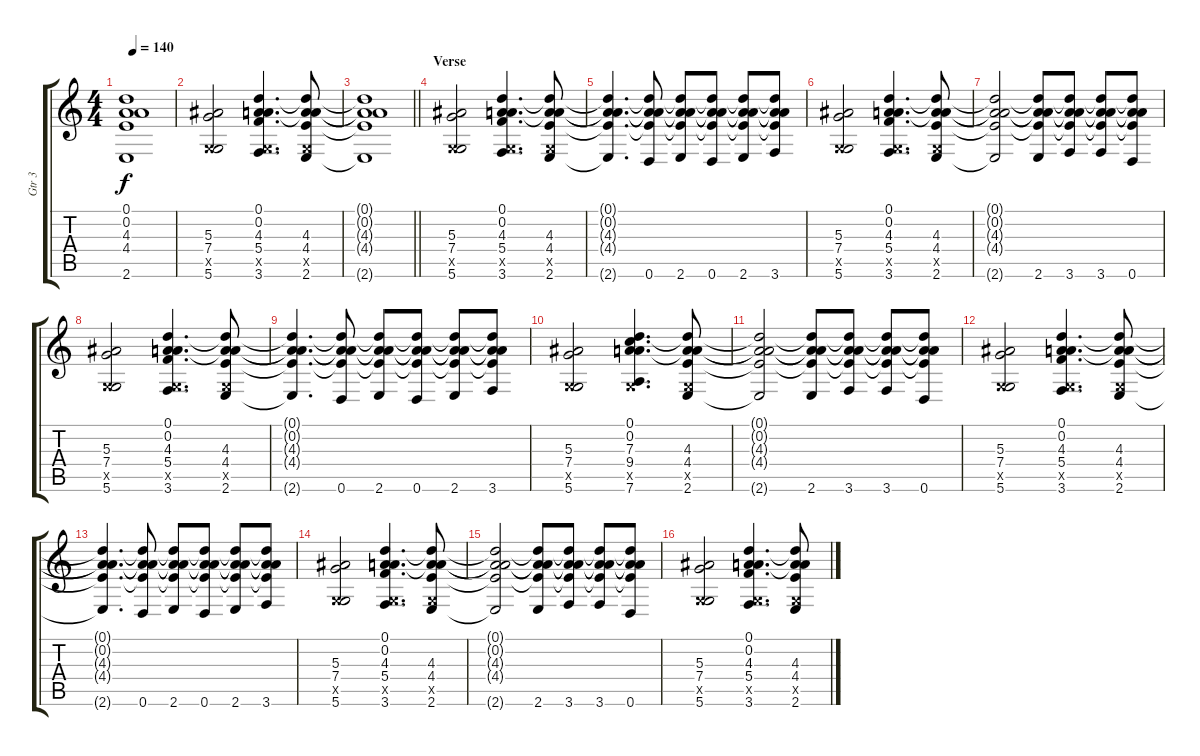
\track ("Gtr 3" "Gtr 3") {instrument distortionguitar}
\staff {score tabs}
\tuning (D4 A3 F3 C3 G2 D2) {hide}
\ts (4 4)
\tempo 140
\clef g2
\ks c
(0.1{t} 0.2{t} 4.3{t} 4.4{t} 2.6{t}).1{dy f} |
(5.3 7.4 0.5{x} 5.6).2 (0.1 0.2 4.3 5.4 0.5{x} 3.6).4{d} (0.1{t} 0.2{t} 4.3 4.4 0.5{x} 2.6).8 |
\barLineRight lightlight
(0.1{t} 0.2{t} 4.3{t} 4.4{t} 2.6{t}).1 |
\section ("" "Verse")
(5.3 7.4 0.5{x} 5.6).2 (0.1 0.2 4.3 5.4 0.5{x} 3.6).4{d} (0.1{t} 0.2{t} 4.3 4.4 0.5{x} 2.6).8 |
(0.1{t} 0.2{t} 4.3{t} 4.4{t} 2.6{t}).4{d} (0.1{t} 0.2{t} 4.3{t} 4.4{t} 0.6).8 (0.1{t} 0.2{t} 4.3{t} 4.4{t} 2.6).8 (0.1{t} 0.2{t} 4.3{t} 4.4{t} 0.6).8 (0.1{t} 0.2{t} 4.3{t} 4.4{t} 2.6).8 (0.1{t} 0.2{t} 4.3{t} 4.4{t} 3.6).8 |
(5.3 7.4 0.5{x} 5.6).2 (0.1 0.2 4.3 5.4 0.5{x} 3.6).4{d} (0.1{t} 0.2{t} 4.3 4.4 0.5{x} 2.6).8 |
(0.1{t} 0.2{t} 4.3{t} 4.4{t} 2.6{t}).2 (0.1{t} 0.2{t} 4.3{t} 4.4{t} 2.6).8 (0.1{t} 0.2{t} 4.3{t} 4.4{t} 3.6).8 (0.1{t} 0.2{t} 4.3{t} 4.4{t} 3.6).8 (0.1{t} 0.2{t} 4.3{t} 4.4{t} 0.6).8 |
(5.3 7.4 0.5{x} 5.6).2 (0.1 0.2 4.3 5.4 0.5{x} 3.6).4{d} (0.1{t} 0.2{t} 4.3 4.4 0.5{x} 2.6).8 |
(0.1{t} 0.2{t} 4.3{t} 4.4{t} 2.6{t}).4{d} (0.1{t} 0.2{t} 4.3{t} 4.4{t} 0.6).8 (0.1{t} 0.2{t} 4.3{t} 4.4{t} 2.6).8 (0.1{t} 0.2{t} 4.3{t} 4.4{t} 0.6).8 (0.1{t} 0.2{t} 4.3{t} 4.4{t} 2.6).8 (0.1{t} 0.2{t} 4.3{t} 4.4{t} 3.6).8 |
(5.3 7.4 0.5{x} 5.6).2 (0.1 0.2 7.3 9.4 0.5{x} 7.6).4{d} (0.1{t} 0.2{t} 4.3 4.4 0.5{x} 2.6).8 |
(0.1{t} 0.2{t} 4.3{t} 4.4{t} 2.6{t}).2 (0.1{t} 0.2{t} 4.3{t} 4.4{t} 2.6).8 (0.1{t} 0.2{t} 4.3{t} 4.4{t} 3.6).8 (0.1{t} 0.2{t} 4.3{t} 4.4{t} 3.6).8 (0.1{t} 0.2{t} 4.3{t} 4.4{t} 0.6).8 |
(5.3 7.4 0.5{x} 5.6).2 (0.1 0.2 4.3 5.4 0.5{x} 3.6).4{d} (0.1{t} 0.2{t} 4.3 4.4 0.5{x} 2.6).8 |
(0.1{t} 0.2{t} 4.3{t} 4.4{t} 2.6{t}).4{d} (0.1{t} 0.2{t} 4.3{t} 4.4{t} 0.6).8 (0.1{t} 0.2{t} 4.3{t} 4.4{t} 2.6).8 (0.1{t} 0.2{t} 4.3{t} 4.4{t} 0.6).8 (0.1{t} 0.2{t} 4.3{t} 4.4{t} 2.6).8 (0.1{t} 0.2{t} 4.3{t} 4.4{t} 3.6).8 |
(5.3 7.4 0.5{x} 5.6).2 (0.1 0.2 4.3 5.4 0.5{x} 3.6).4{d} (0.1{t} 0.2{t} 4.3 4.4 0.5{x} 2.6).8 |
(0.1{t} 0.2{t} 4.3{t} 4.4{t} 2.6{t}).2 (0.1{t} 0.2{t} 4.3{t} 4.4{t} 2.6).8 (0.1{t} 0.2{t} 4.3{t} 4.4{t} 3.6).8 (0.1{t} 0.2{t} 4.3{t} 4.4{t} 3.6).8 (0.1{t} 0.2{t} 4.3{t} 4.4{t} 0.6).8 |
(5.3 7.4 0.5{x} 5.6).2 (0.1 0.2 4.3 5.4 0.5{x} 3.6).4{d} (0.1{t} 0.2{t} 4.3 4.4 0.5{x} 2.6).8
